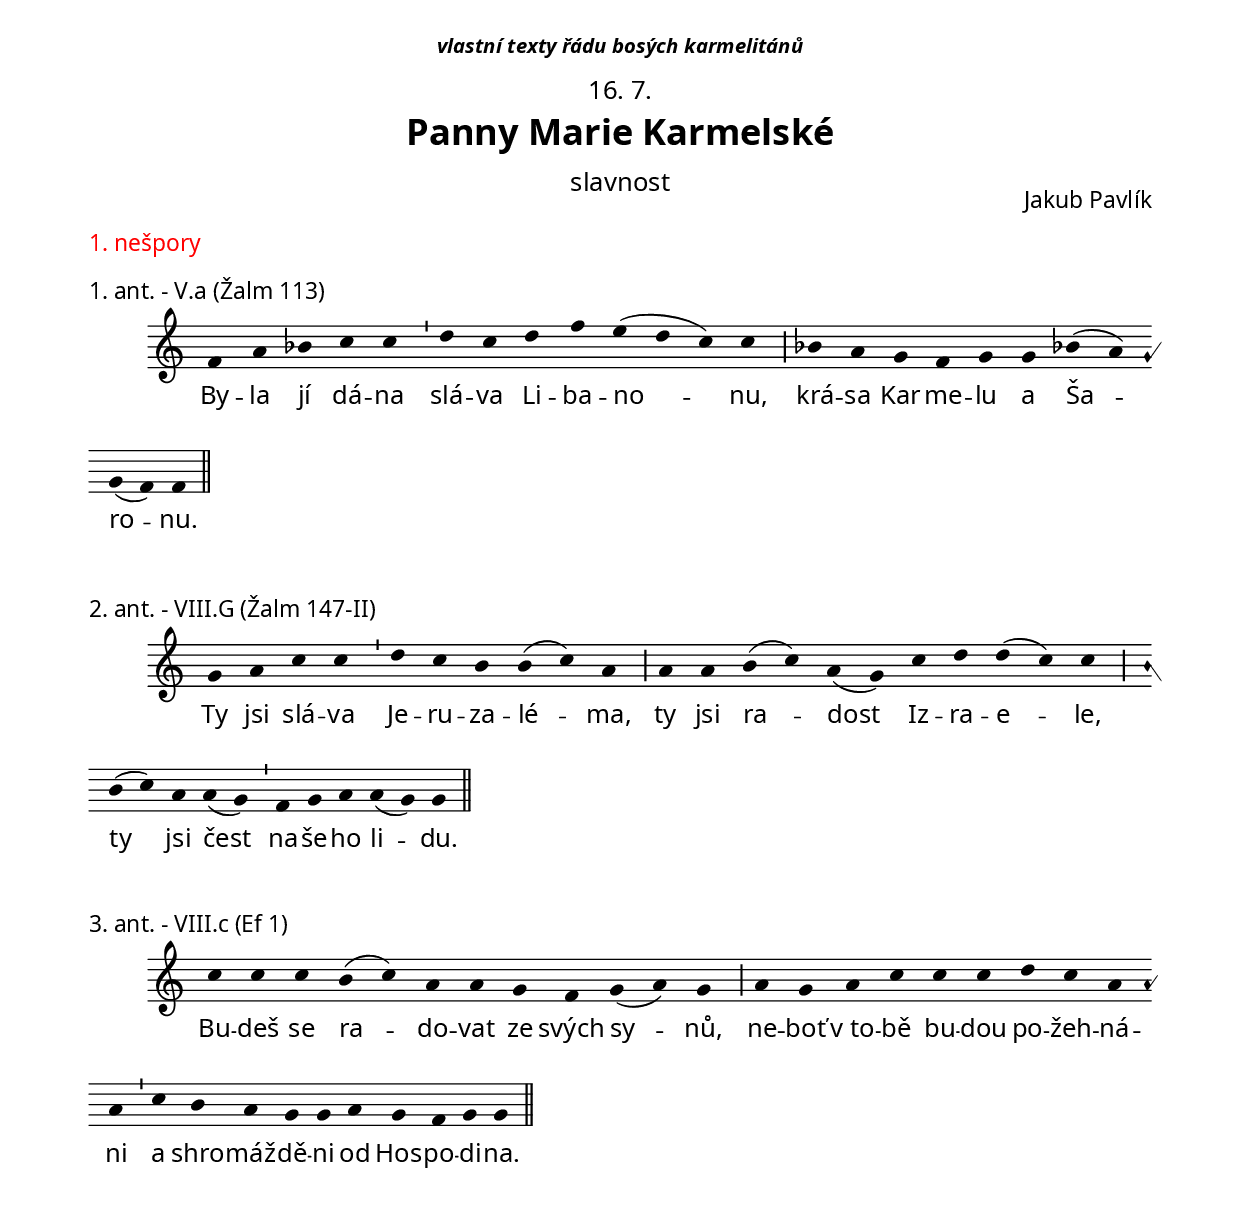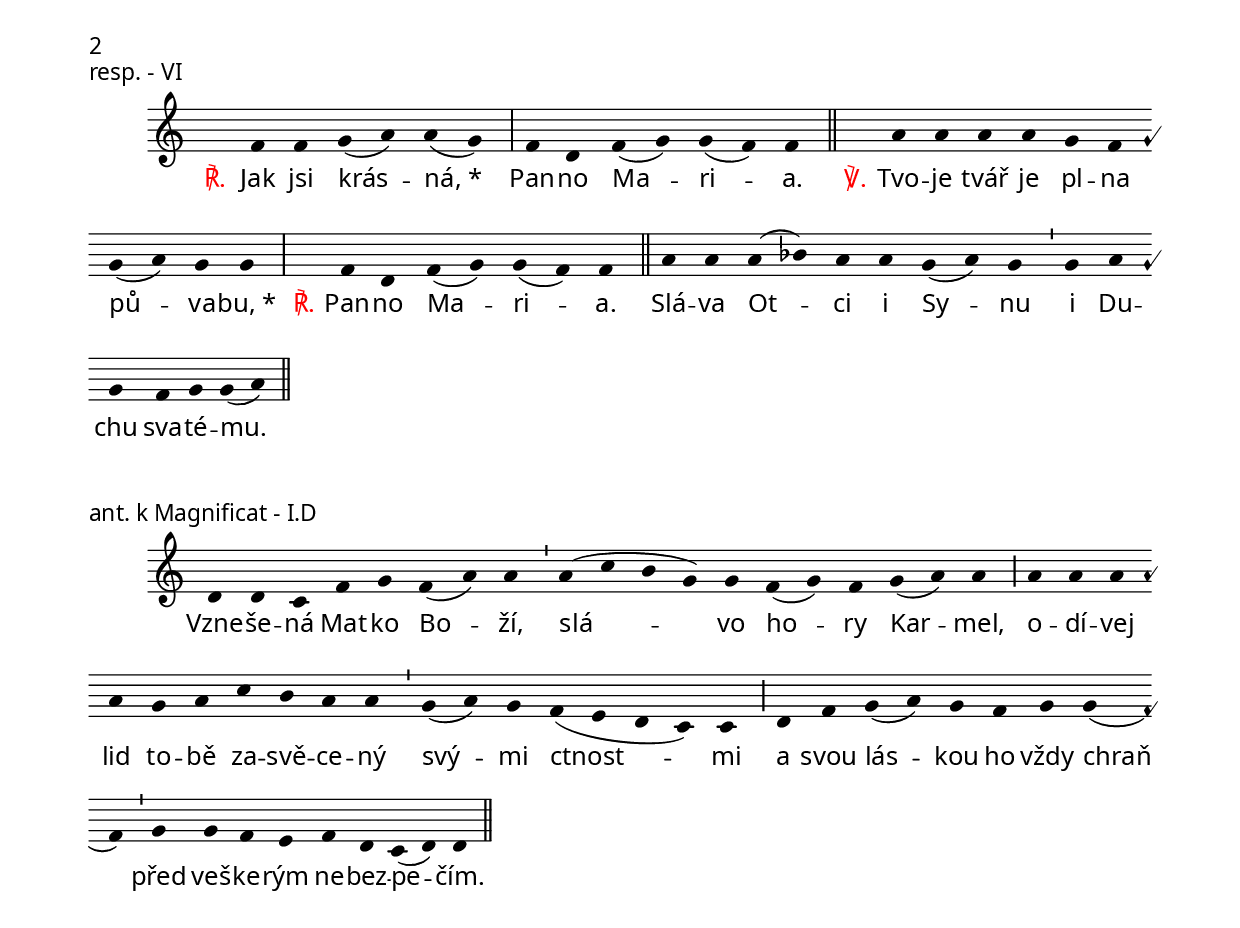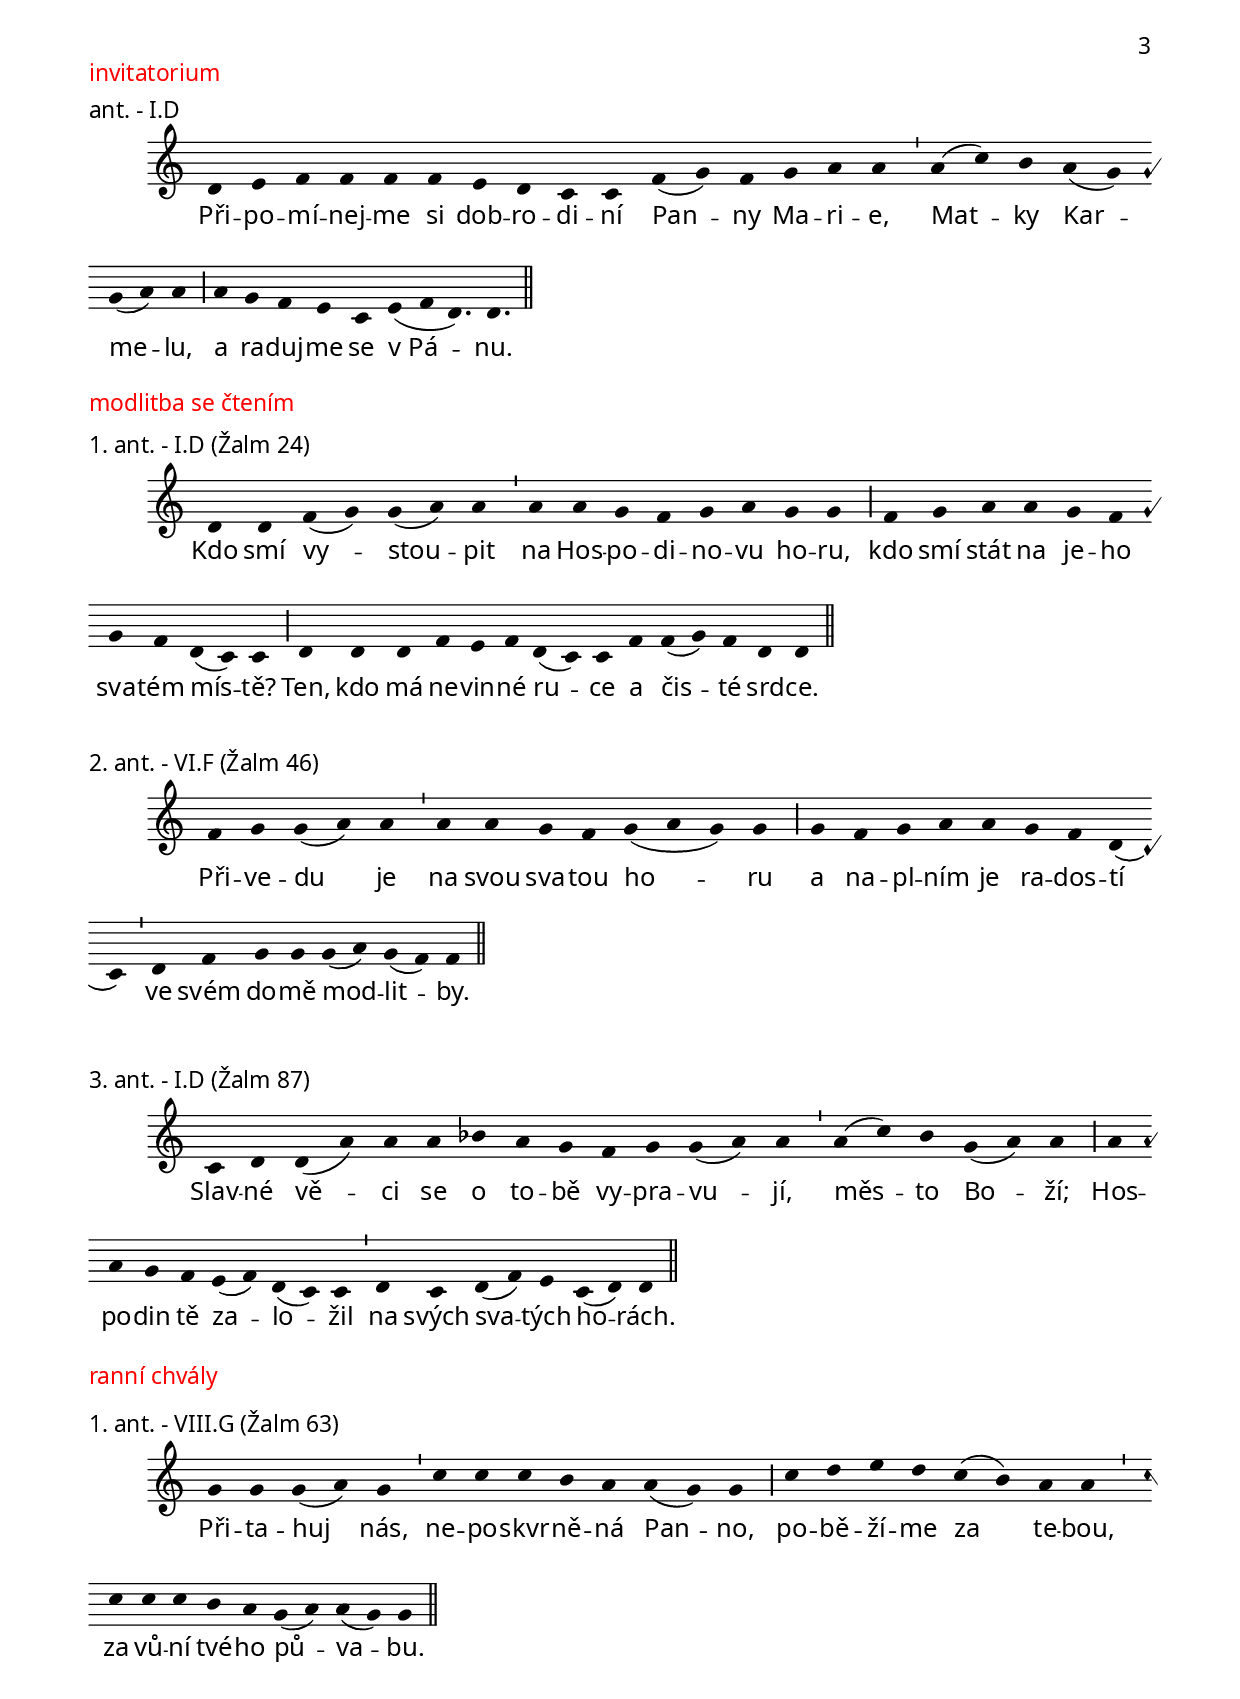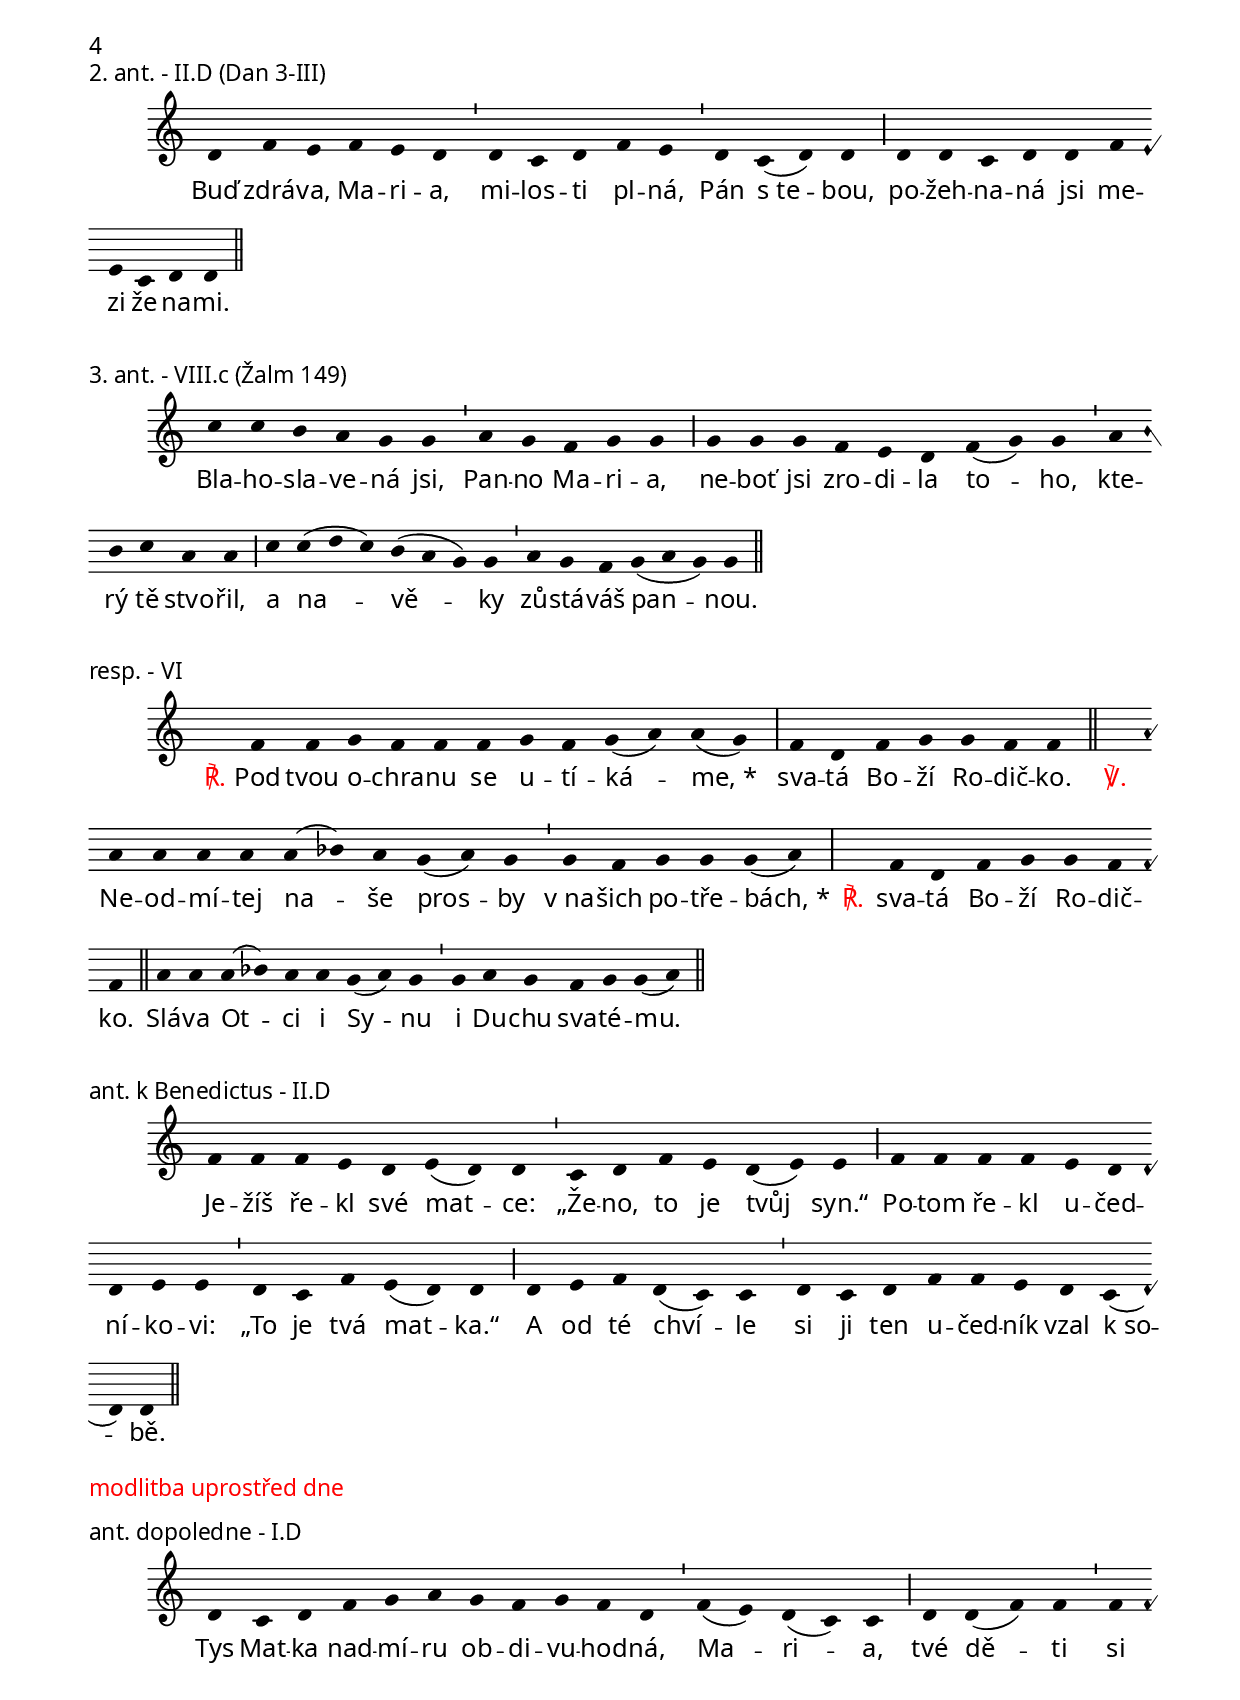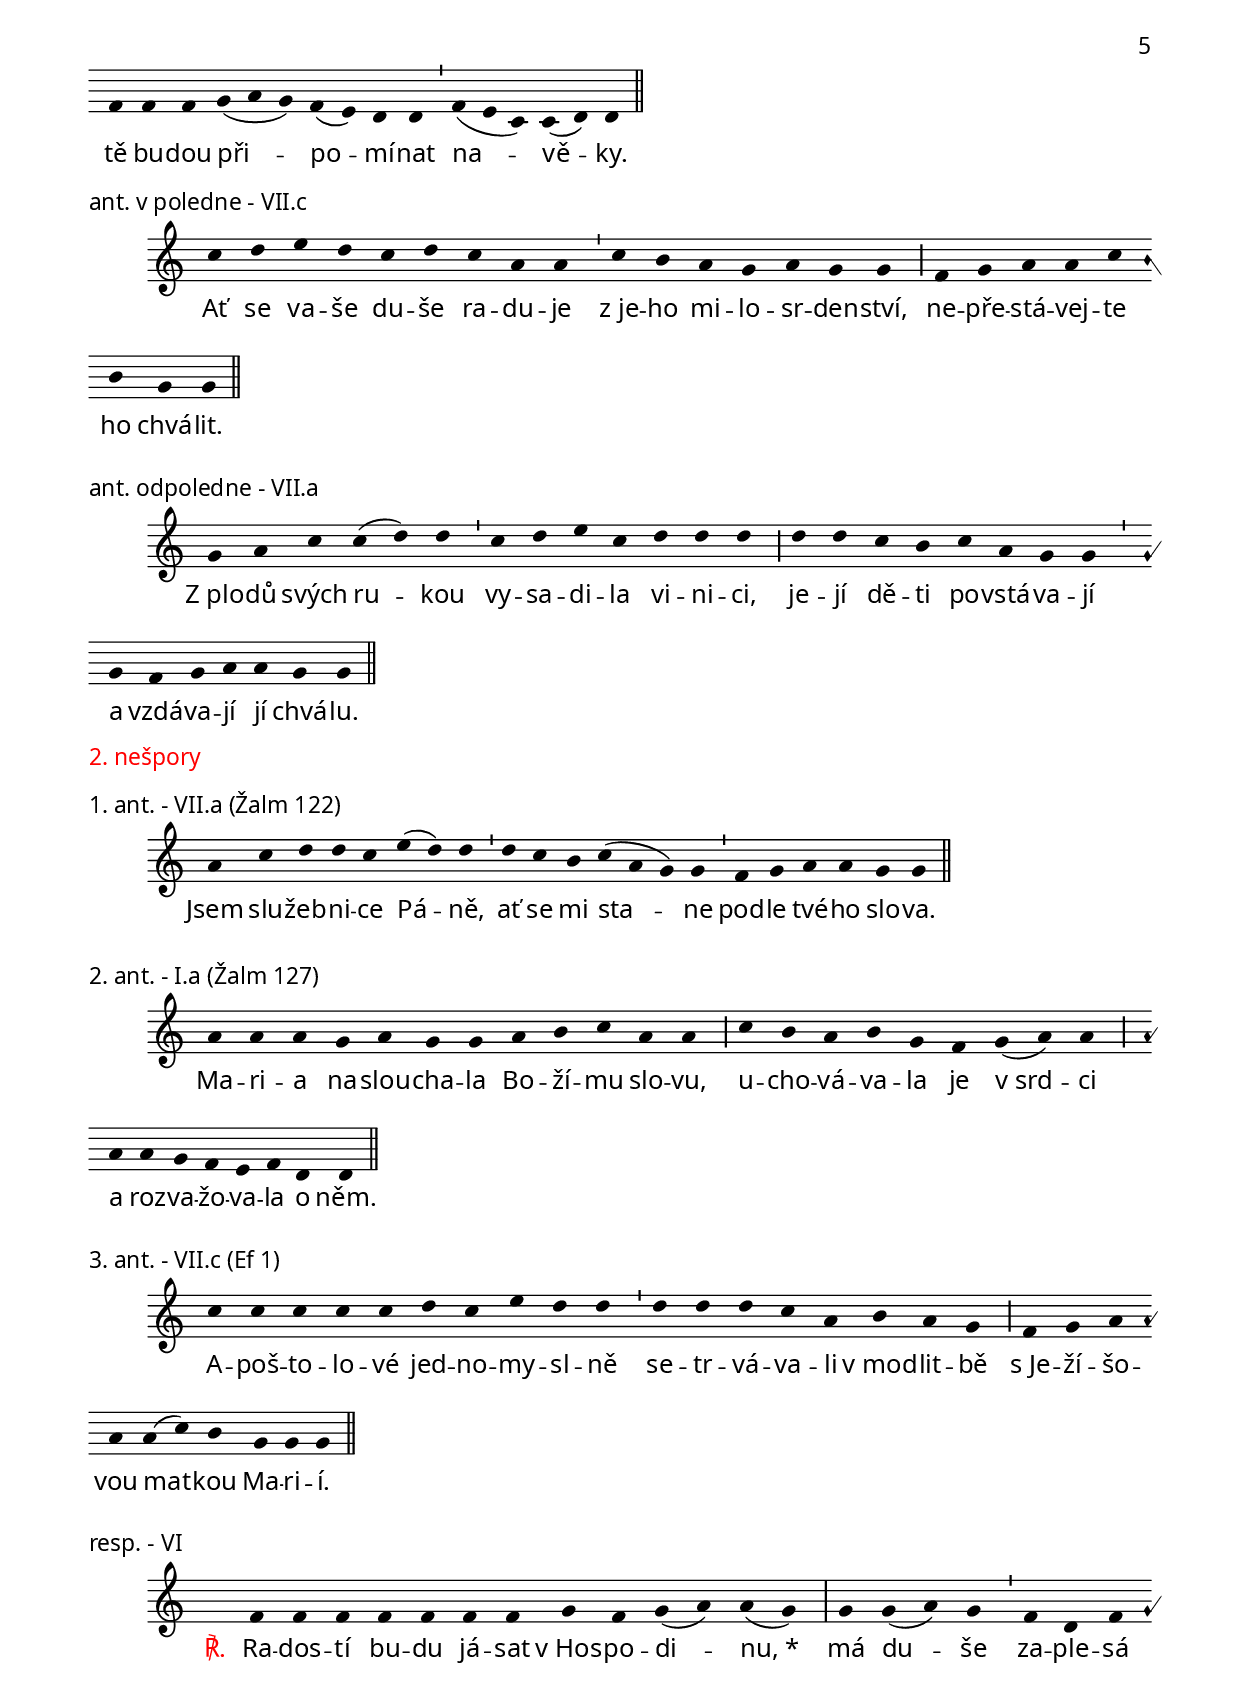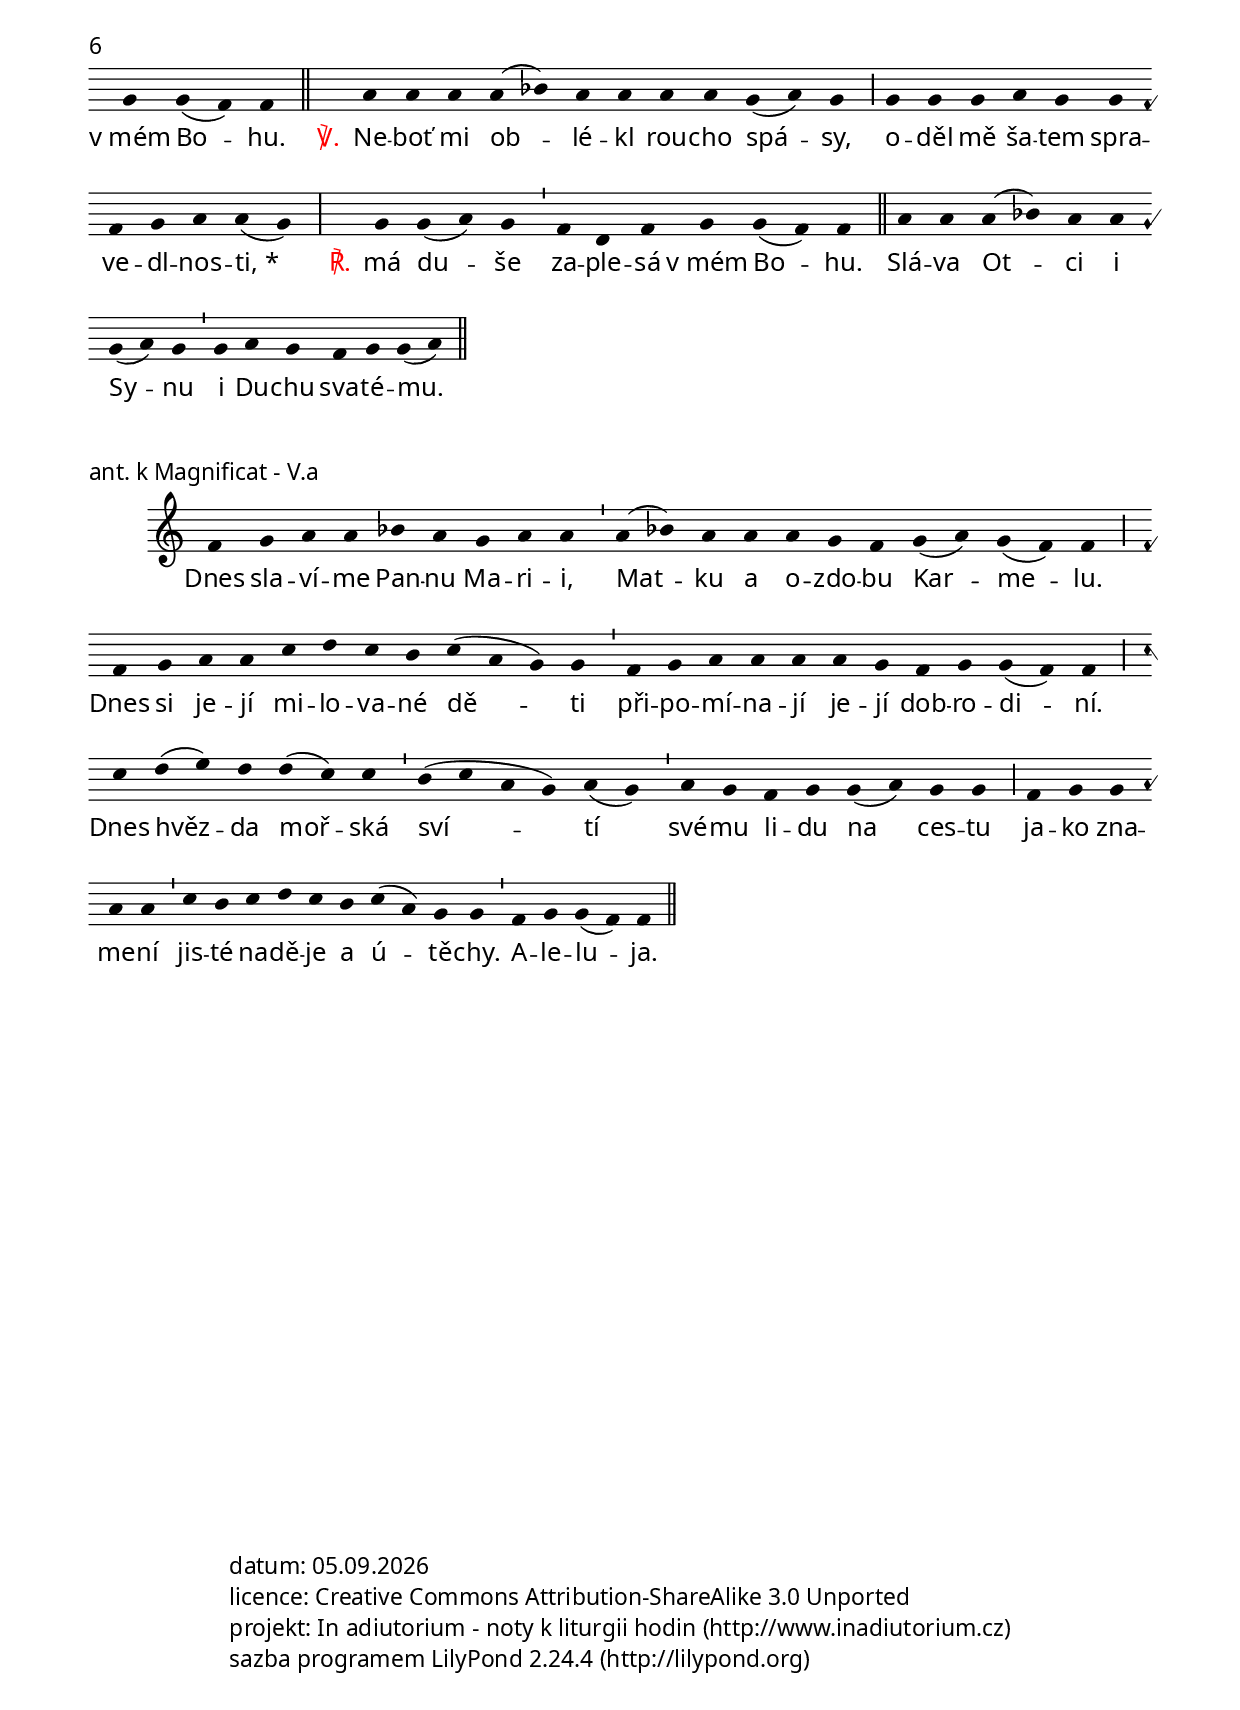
\version "2.19.80"

\include "../../spolecne.ly"
\include "../../spolecne/reholni.ly"
\include "../../dilyresponsorii.ly"
\version "2.12.0"

textyOCD = "vlastní texty řádu bosých karmelitánů"


\header {
  title = \markup\titleSvatek
            "Panny Marie Karmelské"
            slavnost
            "16. 7."
            \textyOCD
  composer = "Jakub Pavlík"
}

\markup {\nadpisHodinka {"1. nešpory"}}

\score {
  \relative c' {
    \choralniRezim
    f4 a bes c c \barMin
    d c d f e( d c) c \barMaior
    bes a g f g g bes( a) g( f) f \barFinalis
  }
  \addlyrics {
    By -- la jí dá -- na
    slá -- va Li -- ba -- no -- nu,
    krá -- sa Kar -- me -- lu a Ša -- ro -- nu.
  }
  \header {
    quid = "1. ant."
    modus = "V"
    differentia = "a"
    psalmus = "Žalm 113"
    id = "1ne-a1"
    piece = \markup\sestavTitulek
  }
}

\score {
  \relative c'' {
    \choralniRezim
    g4 a c c \barMin d4 c b b( c) a \barMaior
    a a b( c) a( g) c d d( c) c \barMaior
    b( c) a a( g) \barMin f4 g a a( g) g \barFinalis
  }
  \addlyrics {
    Ty jsi slá -- va Je -- ru -- za -- lé -- ma,
    ty jsi ra -- dost Iz -- ra -- e -- le,
    ty jsi čest na -- še -- ho li -- du.
  }
  \header {
    quid = "2. ant."
    modus = "VIII"
    differentia = "G"
    psalmus = "Žalm 147-II"
    fial = "commune/commune_maria.ly#rch-a2?-aleluja"
    id = "1ne-a2"
    piece = \markup\sestavTitulek
  }
}

\score {
  \relative c'' {
    \choralniRezim
    c4 c c b( c) a a g f g( a) g \barMaior
    a g a c c c d c a a \barMin
    c b a g g a g f g g \barFinalis
  }
  \addlyrics {
    Bu -- deš se ra -- do -- vat ze svých sy -- nů,
    ne -- boť v_to -- bě bu -- dou po -- žeh -- ná -- ni
    a shro -- máž -- dě -- ni od Hos -- po -- di -- na.
  }
  \header {
    quid = "3. ant."
    modus = "VIII"
    differentia = "c"
    psalmus = "Ef 1"
    id = "1ne-a3"
    piece = \markup\sestavTitulek
  }
}

\score {
  \relative c' {
    \choralniRezim

    % R
    \neviditelna f
    f4 f g( a) a( g) \barMax
    f d f( g) g( f) f \barFinalis
    % V
    \neviditelna a
    a4 a a a g f g( a) g g \barMax
    % R
    \neviditelna f
    f d f( g) g( f) f \barFinalis
    % Slava
    \respVIdoxologie \barFinalis
  }
  \addlyrics {
    \Response Jak jsi krás -- ná,_* Pan -- no Ma -- ri -- a.
    \Verse Tvo -- je tvář je pl -- na pů -- va -- bu,_*
    \Response Pan -- no Ma -- ri -- a.
    \textRespDoxologie
  }
  \header {
    quid = "resp."
    modus = "VI"
    id = "1ne-r"
    piece = \markup {\sestavTitulekResp}
  }
}

\score {
  \relative c' {
    \choralniRezim
    d4 d c f g f( a) a \barMin
    a( c b g) g f( g) f g( a) a \barMaior
    a a a a g a c b a a \barMin
    g( a) g f( e d c) c \barMaior
    d f g( a) g f g g( f) \barMin
    g g f e f d c( d) d \barFinalis
  }
  \addlyrics {
    Vzne -- še -- ná Mat -- ko Bo -- ží,
    slá -- vo ho -- ry Kar -- mel,
    o -- dí -- vej lid to -- bě za -- svě -- ce -- ný
    svý -- mi ctnost -- mi
    a svou lás -- kou ho vždy chraň
    před veš -- ke -- rým ne -- bez -- pe -- čím.
  }
  \header {
    quid = "ant. k Magnificat"
    modus = "I"
    differentia = "D"
    psalmus = ""
    id = "1ne-amag"
    piece = \markup {\sestavTitulekBezZalmu}
  }
}

\pageBreak % ZLOM

\markup {\nadpisHodinka {"invitatorium"}}

\score {
  \relative c' {
    \choralniRezim
    d4 e f f f f e d c c f( g) f g a a \barMin
    a( c) b a( g) g( a) a \barMaior
    a g f e c e( f d4.) d \barFinalis
  }
  \addlyrics {
    Při -- po -- mí -- nej -- me si dob -- ro -- di -- ní Pan -- ny Ma -- ri -- e,
    Mat -- ky Kar -- me -- lu,
    a ra -- duj -- me se v_Pá -- nu.
  }
  \header {
    quid = "ant."
    modus = "I"
    differentia = "D"
    psalmus = ""
    id = "invit"
    piece = \markup\sestavTitulekBezZalmu
  }
}

\markup {\nadpisHodinka {"modlitba se čtením"}}

\score {
  \relative c' {
    \choralniRezim
    d4 d f( g) g( a) a \barMin
    a a g f g a g g \barMaior
    f g a a g f g f d( c) c \barMaior
    d d d f e f d( c) c f f( g) f d d \barFinalis
  }
  \addlyrics {
    Kdo smí vy -- stou -- pit
    na Hos -- po -- di -- no -- vu ho -- ru,
    kdo smí stát na je -- ho sva -- tém mís -- tě?
    Ten, kdo má ne -- vin -- né ru -- ce a čis -- té srd -- ce.
  }
  \header {
    quid = "1. ant."
    modus = "I"
    differentia = "D"
    psalmus = "Žalm 24"
    id = "mc-a1"
    piece = \markup\sestavTitulek
  }
}

\score {
  \relative c' {
    \choralniRezim
    f4 g g( a) a \barMin
    a a g f g( a g) g \barMaior
    g f g a a g f d( c) \barMin
    d f g g g( a) g( f) f \barFinalis
  }
  \addlyrics {
    Při -- ve -- du je
    na svou sva -- tou ho -- ru
    a na -- pl -- ním je ra -- dos -- tí
    ve svém do -- mě mod -- lit -- by.
  }
  \header {
    quid = "2. ant."
    modus = "VI"
    differentia = "F"
    psalmus = "Žalm 46"
    id = "mc-a2"
    piece = \markup\sestavTitulek
  }
}

\score {
  \relative c' {
    \choralniRezim
    c4 d d( a') a a bes a g f g g( a) a \barMin
    a( c) b g( a) a \barMaior
    a a g f e( f) d( c) c \barMin
    d c d( f) e c( d) d \barFinalis
  }
  \addlyrics {
    Slav -- né vě -- ci se o to -- bě vy -- pra -- vu -- jí,
    měs -- to Bo -- ží;
    Hos -- po -- din tě za -- lo -- žil
    na svých sva -- tých ho -- rách.
  }
  \header {
    quid = "3. ant."
    modus = "I"
    differentia = "D"
    psalmus = "Žalm 87"
    fial = "antifony/tyden3_5ctvrtek.ly#rch-ant1?zacatek"
    id = "mc-a3"
    piece = \markup\sestavTitulek
  }
}

% antifonu pro vigilii breviar.cz (zatím?) nemá

\markup {\nadpisHodinka {"ranní chvály"}}

\score {
  \relative c'' {
    \choralniRezim
    g4 g g( a) g \barMin
    c c c b a a( g) g \barMaior
    c d e d c( b) a a \barMin
    c c c b a g( a) a( g) g \barFinalis
  }
  \addlyrics {
    Při -- ta -- huj nás,
    ne -- po -- skvr -- ně -- ná Pan -- no,
    po -- bě -- ží -- me za te -- bou,
    za vů -- ní tvé -- ho pů -- va -- bu.
  }
  \header {
    quid = "1. ant."
    modus = "VIII"
    differentia = "G"
    psalmus = "Žalm 63"
    fial = "sanktoral/1208pmpocatebezposkvrny.ly#rch-a3?jiny text"
    id = "rch-a1"
    piece = \markup\sestavTitulek
  }
}

\score {
  \relative c' {
    \choralniRezim
    d4 f e f e d \barMin
    d c d f e \barMin
    d c( d) d \barMaior
    d d c d d f e c d d \barFinalis
  }
  \addlyrics {
    Buď zdrá -- va, Ma -- ri -- a,
    mi -- los -- ti pl -- ná,
    Pán s_te -- bou,
    po -- žeh -- na -- ná jsi me -- zi že -- na -- mi.
  }
  \header {
    quid = "2. ant."
    modus = "II"
    differentia = "D"
    psalmus = "Dan 3-III"
    fial = "advent_antifony.ly#spol-sexta?konec=16"
    id = "rch-a2"
    piece = \markup\sestavTitulek
  }
}

\score {
  \relative c'' {
    \choralniRezim
    c4 c b a g g \barMin
    a g f g g \barMaior
    g g g f e d f( g) g \barMin
    a b c a a \barMaior
    c c( d c) b( a g) g \barMin
    a g f g( a g) g \barFinalis
  }
  \addlyrics {
    Bla -- ho -- sla -- ve -- ná jsi,
    Pan -- no Ma -- ri -- a,
    ne -- boť jsi zro -- di -- la to -- ho,
    kte -- rý tě stvo -- řil,
    a na -- vě -- ky
    zů -- stá -- váš pan -- nou.
  }
  \header {
    quid = "3. ant."
    modus = "VIII"
    differentia = "c"
    psalmus = "Žalm 149"
    fial = "commune/commune_maria.ly#1ne-a2?konec&-aleluja"
    id = "rch-a3"
    piece = \markup\sestavTitulek
  }
}

\score {
  \relative c' {
    \choralniRezim

    % R
    \neviditelna f
    f4 f g f f f g f g( a) a( g) \barMax
    f d f g g f f \barFinalis
    % V
    \neviditelna a
    a4 a a a a( bes) a g( a) g \barMin
    g f g g g( a) \barMax
    % R
    \neviditelna f
    f d f g g f f \barFinalis
    % Slava
    \respVIdoxologie \barFinalis
  }
  \addlyrics {
    \Response Pod tvou o -- chra -- nu se u -- tí -- ká -- me,_*
    sva -- tá Bo -- ží Ro -- dič -- ko.
    \Verse Ne -- od -- mí -- tej na -- še pros -- by
    v_na -- šich po -- tře -- bách,_*
    \Response sva -- tá Bo -- ží Ro -- dič -- ko.
    \textRespDoxologie
  }
  \header {
    quid = "resp."
    modus = "VI"
    id = "rch-r"
    piece = \markup {\sestavTitulekResp}
  }
}

\score {
  \relative c' {
    \choralniRezim
    f4 f f e d e( d) d \barMin
    c d f e d( e) e \barMaior
    f f f f e d d e e \barMin
    d c f e( d) d \barMaior
    d e f d( c) c \barMin
    d c d f f e d c( d) d \barFinalis
  }
  \addlyrics {
    Je -- žíš ře -- kl své mat -- ce:
    „Že -- no, to je tvůj syn.“
    Po -- tom ře -- kl u -- čed -- ní -- ko -- vi:
    „To je tvá mat -- ka.“
    A od té chví -- le
    si ji ten u -- čed -- ník vzal k_so -- bě.
  }
  \header {
    quid = "ant. k Benedictus"
    modus = "II"
    differentia = "D"
    psalmus = ""
    fial = "commune/commune_maria.ly#nona?zacatek"
    id = "rch-aben"
    piece = \markup {\sestavTitulekBezZalmu}
  }
}

\markup {\nadpisHodinka {"modlitba uprostřed dne"}}

\score {
  \relative c' {
    \choralniRezim
    d4 c d f g a g f g f d \barMin
    f( e) d( c) c \barMaior
    d d( f) f \barMin
    f f f f g( a g) f( e) d d \barMin
    f( e c) c( d) d \barFinalis
  }
  \addlyrics {
    Tys Mat -- ka nad -- mí -- ru ob -- di -- vu -- hod -- ná,
    Ma -- ri -- a,
    tvé dě -- ti
    si tě bu -- dou při -- po -- mí -- nat
    na -- vě -- ky.
  }
  \header {
    quid = "ant. dopoledne"
    modus = "I"
    differentia = "D"
    psalmus = ""
    id = "tercie"
    piece = \markup\sestavTitulekBezZalmu
  }
}

\score {
  \relative c'' {
    \choralniRezim
    c4 d e d c d c a a \barMin
    c b a g a g g \barMaior
    f g a a c b g g \barFinalis
  }
  \addlyrics {
    Ať se va -- še du -- še ra -- du -- je
    z_je -- ho mi -- lo -- sr -- den -- ství,
    ne -- pře -- stá -- vej -- te ho chvá -- lit.
  }
  \header {
    quid = "ant. v poledne"
    modus = "VII"
    differentia = "c"
    psalmus = ""
    id = "sexta"
    piece = \markup\sestavTitulekBezZalmu
  }
}

\score {
  \relative c'' {
    \choralniRezim
    g4 a c c( d) d \barMin
    c d e c d d d \barMaior
    d d c b c a g g \barMin
    g f g a a g g \barFinalis
  }
  \addlyrics {
    Z_plo -- dů svých ru -- kou
    vy -- sa -- di -- la vi -- ni -- ci,
    je -- jí dě -- ti po -- vstá -- va -- jí
    a vzdá -- va -- jí jí chvá -- lu.
  }
  \header {
    quid = "ant. odpoledne"
    modus = "VII"
    differentia = "a"
    psalmus = ""
    id = "nona"
    piece = \markup\sestavTitulekBezZalmu
  }
}

\markup {\nadpisHodinka {"2. nešpory"}}

\score {
  \relative c'' {
    \choralniRezim
    a4 c d d c e( d) d \barMin
    d c b c( a g) g \barMin
    f g a a g g \barFinalis
  }
  \addlyrics {
    Jsem slu -- žeb -- ni -- ce Pá -- ně,
    ať se mi sta -- ne pod -- le tvé -- ho slo -- va.
  }
  \header {
    quid = "1. ant."
    modus = "VII"
    differentia = "a"
    psalmus = "Žalm 122"
    fial = "commune/commune_maria.ly#2ne-a2?-aleluja"
    id = "2ne-a1"
    piece = \markup\sestavTitulek
  }
}

\score {
  \relative c'' {
    \choralniRezim
    a4 a a g a g g a b c a a \barMaior
    c b a b g f g( a) a \barMaior
    a a g f e f d d \barFinalis
  }
  \addlyrics {
    Ma -- ri -- a na -- slou -- cha -- la Bo -- ží -- mu slo -- vu,
    u -- cho -- vá -- va -- la je v_srd -- ci
    a roz -- va -- žo -- va -- la o něm.
  }
  \header {
    quid = "2. ant."
    modus = "I"
    differentia = "a"
    psalmus = "Žalm 127"
    fial = "sanktoral/0716pmkarmelske.ly#amag?jiny text"
    id = "2ne-a2"
    piece = \markup\sestavTitulek
  }
}

\score {
  \relative c'' {
    \choralniRezim
    c4 c c c c d c e d d \barMin
    d d d c a b a g \barMaior
    f g a a a( c) b g g g \barFinalis
  }
  \addlyrics {
    A -- poš -- to -- lo -- vé jed -- no -- my -- sl -- ně
    se -- tr -- vá -- va -- li v_mod -- lit -- bě
    s_Je -- ží -- šo -- vou mat -- kou Ma -- ri -- í.
  }
  \header {
    quid = "3. ant."
    modus = "VII"
    differentia = "c"
    psalmus = "Ef 1"
    fial = "antifony/velikonoce_tyden7.ly#pa-amag?konec&-aleluja"
    id = "2ne-a3"
    piece = \markup\sestavTitulek
  }
}

\score {
  \relative c' {
    \choralniRezim

    % R
    \neviditelna f
    f4 f f f f f f g f g( a) a( g) \barMax
    g g( a) g \barMin f d f g g( f) f \barFinalis
    % V
    \neviditelna a
    a4 a a a( bes) a a a a g( a) g \barMaior
    g g g a g g f g a a( g) \barMax
    % R
    \neviditelna f
    g g( a) g \barMin f d f g g( f) f \barFinalis
    % Slava
    \respVIdoxologie \barFinalis
  }
  \addlyrics {
    \Response Ra -- dos -- tí bu -- du já -- sat v_Hos -- po -- di -- nu,_*
    má du -- še za -- ple -- sá v_mém Bo -- hu.
    \Verse Ne -- boť mi ob -- lé -- kl rou -- cho spá -- sy,
    o -- děl mě ša -- tem spra -- ve -- dl -- nos -- ti,_*
    \Response má du -- še za -- ple -- sá v_mém Bo -- hu.
    \textRespDoxologie
  }
  \header {
    quid = "resp."
    modus = "VI"
    id = "2ne-r"
    piece = \markup {\sestavTitulekResp}
  }
}

\score {
  \relative c' {
    \choralniRezim
    f4 g a a bes a g a a \barMin
    a( bes) a a a g f g( a) g( f) f \barMaior
    f g a a c d c b c( a g) g \barMin
    f g a a a a g f g g( f) f \barMaior
    c' d( e) d d( c) c \barMin
    b( c a g) a( g) \barMin a g f g g( a) g g \barMaior
    f g g a a \barMin c b c d c b c( a) g g \barMin
    f g g( f) f \barFinalis
  }
  \addlyrics {
    Dnes sla -- ví -- me Pan -- nu Ma -- ri -- i,
    Mat -- ku a o -- zdo -- bu Kar -- me -- lu.
    Dnes si je -- jí mi -- lo -- va -- né dě -- ti
    při -- po -- mí -- na -- jí je -- jí dob -- ro -- di -- ní.
    Dnes hvěz -- da moř -- ská
    sví -- tí své -- mu li -- du na ces -- tu
    ja -- ko zna -- me -- ní jis -- té na -- dě -- je a ú -- tě -- chy.
    A -- le -- lu -- ja.
  }
  \header {
    quid = "ant. k Magnificat"
    modus = "V"
    differentia = "a"
    psalmus = ""
    id = "2ne-amag"
    piece = \markup {\sestavTitulekBezZalmu}
  }
}
